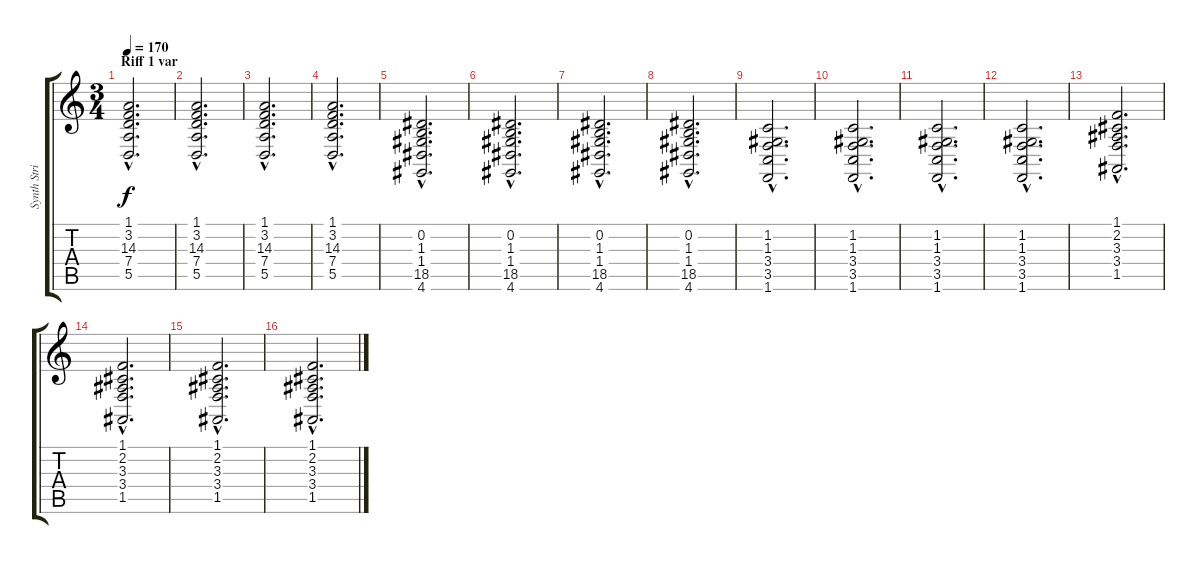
\track ("Synth Strings 2" "Synth Stri") {instrument synthstrings2}
\staff {score tabs}
\tuning (E4 B3 G3 D3 A2 E2) {hide}
\ts (3 4)
\section ("" "Riff 1 var")
\tempo 170
\clef g2
\ks c
(1.1{hac} 3.2{hac} 14.3{hac} 7.4{hac} 5.5{hac}).2{d dy f} |
(1.1{hac} 3.2{hac} 14.3{hac} 7.4{hac} 5.5{hac}).2{d} |
(1.1{hac} 3.2{hac} 14.3{hac} 7.4{hac} 5.5{hac}).2{d} |
(1.1{hac} 3.2{hac} 14.3{hac} 7.4{hac} 5.5{hac}).2{d} |
(0.2{hac} 1.3{hac} 1.4{hac} 18.5{hac} 4.6{hac}).2{d} |
(0.2{hac} 1.3{hac} 1.4{hac} 18.5{hac} 4.6{hac}).2{d} |
(0.2{hac} 1.3{hac} 1.4{hac} 18.5{hac} 4.6{hac}).2{d} |
(0.2{hac} 1.3{hac} 1.4{hac} 18.5{hac} 4.6{hac}).2{d} |
(1.2{hac} 1.3{hac} 3.4{hac} 3.5{hac} 1.6{hac}).2{d} |
(1.2{hac} 1.3{hac} 3.4{hac} 3.5{hac} 1.6{hac}).2{d} |
(1.2{hac} 1.3{hac} 3.4{hac} 3.5{hac} 1.6{hac}).2{d} |
(1.2{hac} 1.3{hac} 3.4{hac} 3.5{hac} 1.6{hac}).2{d} |
(1.1{hac} 2.2{hac} 3.3{hac} 3.4{hac} 1.5{hac}).2{d} |
(1.1{hac} 2.2{hac} 3.3{hac} 3.4{hac} 1.5{hac}).2{d} |
(1.1{hac} 2.2{hac} 3.3{hac} 3.4{hac} 1.5{hac}).2{d} |
(1.1{hac} 2.2{hac} 3.3{hac} 3.4{hac} 1.5{hac}).2{d}
